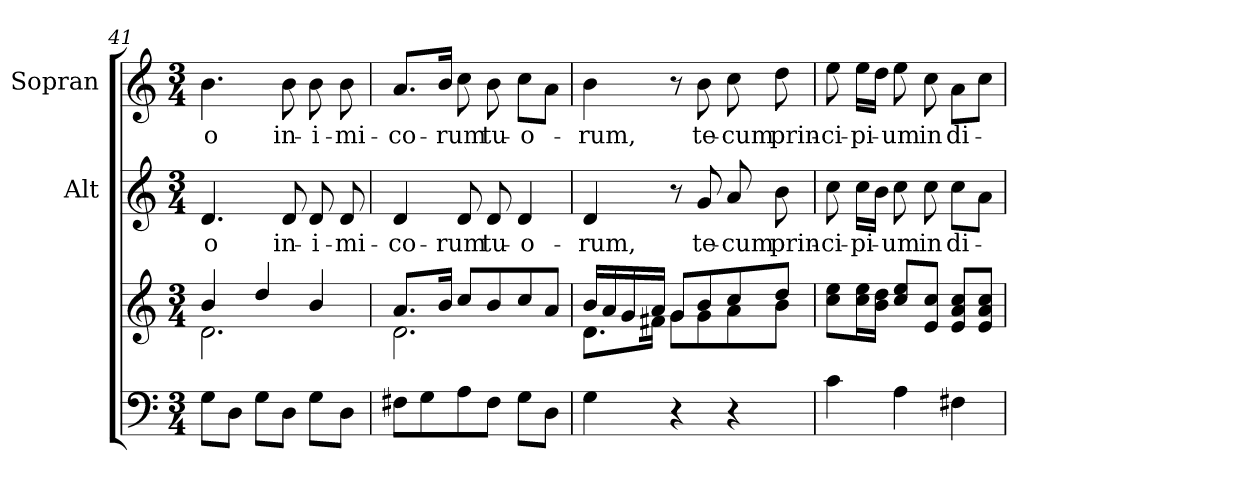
**kern	**kern	**kern	**text	**kern	**text
*part3	*part3	*part2	*part2	*part1	*part1
*staff4	*staff3	*staff2	*staff2	*staff1	*staff1
*	*	*I"Alt	*	*I"Sopran	*
*	*	*I'A.	*	*I'S.	*
*clefF4	*clefG2	*clefG2	*	*clefG2	*
*k[]	*k[]	*k[]	*	*k[]	*
*C:	*C:	*C:	*	*C:	*
*M3/4	*M3/4	*M3/4	*	*M3/4	*
=41	=41	=41	=41	=41	=41
*	*^	*	*	*	*
!	!	!	!	!LO:LY:b	!	!LO:LY:b
8G\L	4b/	2.d\	4.d/	-o	4.b\	-o
8D\J	.	.	.	.	.	.
8G\L	4dd/	.	.	.	.	.
!	!	!	!	!LO:LY:b	!	!LO:LY:b
8D\J	.	.	8d/	in-	8b\	in-
!	!	!	!	!LO:LY:b	!	!LO:LY:b
8G\L	4b/	.	8d/	-i-	8b\	-i-
!	!	!	!	!LO:LY:b	!	!LO:LY:b
8D\J	.	.	8d/	-mi-	8b\	-mi-
!!LO:LB:g=z
=42	=42	=42	=42	=42	=42	=42
!	!	!	!	!LO:LY:b	!	!LO:LY:b
8F#X\L	8.a/L	2.d\	4d/	-co-	8.a/L	-co-
8G\	.	.	.	.	.	.
.	16b/Jk	.	.	.	16b/Jk	.
!	!	!	!	!LO:LY:b	!	!LO:LY:b
8A\	8cc/L	.	8d/	-rum	8cc\	-rum
!	!	!	!	!LO:LY:b	!	!LO:LY:b
8F#\J	8b/	.	8d/	tu-	8b\	tu-
!	!	!	!	!LO:LY:b	!	!LO:LY:b
8G\L	8cc/	.	4d/	-o-	8cc\L	-o-
8D\J	8a/J	.	.	.	8a\J	.
=43	=43	=43	=43	=43	=43	=43
!	!	!	!	!LO:LY:b	!	!LO:LY:b
4G\	16b/LL	8.d\L	4d/	-rum,	4b\	-rum,
.	16a/	.	.	.	.	.
.	16g/	.	.	.	.	.
.	16a/JJ	16f#X\Jk	.	.	.	.
4r	8g/L	8g\L	8r	.	8r	.
!	!	!	!	!LO:LY:b	!	!LO:LY:b
.	8b/	8g\	8g/	te-	8b\	te-
!	!	!	!	!LO:LY:b	!	!LO:LY:b
4r	8cc/	8a\	8a/	-cum	8cc\	-cum
!	!	!	!	!LO:LY:b	!	!LO:LY:b
.	8dd/J	8b\J	8b\	prin-	8dd\	prin-
=44	=44	=44	=44	=44	=44	=44
!	!	!	!	!LO:LY:b	!	!LO:LY:b
*	*v	*v	*	*	*	*
4c\	8cc\ 8ee\L	8cc\	-ci-	8ee\	-ci-
!	!	!	!LO:LY:b	!	!LO:LY:b
.	16cc\ 16ee\L	16cc\LL	-pi-	16ee\LL	-pi-
.	16b\ 16dd\JJ	16b\JJ	.	16dd\JJ	.
!	!	!	!LO:LY:b	!	!LO:LY:b
4A\	8cc/ 8ee/L	8cc\	-um	8ee\	-um
!	!	!	!LO:LY:b	!	!LO:LY:b
.	8e/ 8cc/J	8cc\	in	8cc\	in
!	!	!	!LO:LY:b	!	!LO:LY:b
4F#X\	8e/ 8a/ 8cc/L	8cc\L	di-	8a\L	di-
.	8e/ 8a/ 8cc/J	8a\J	.	8cc\J	.
=	=	=	=	=	=
*-	*-	*-	*-	*-	*-
